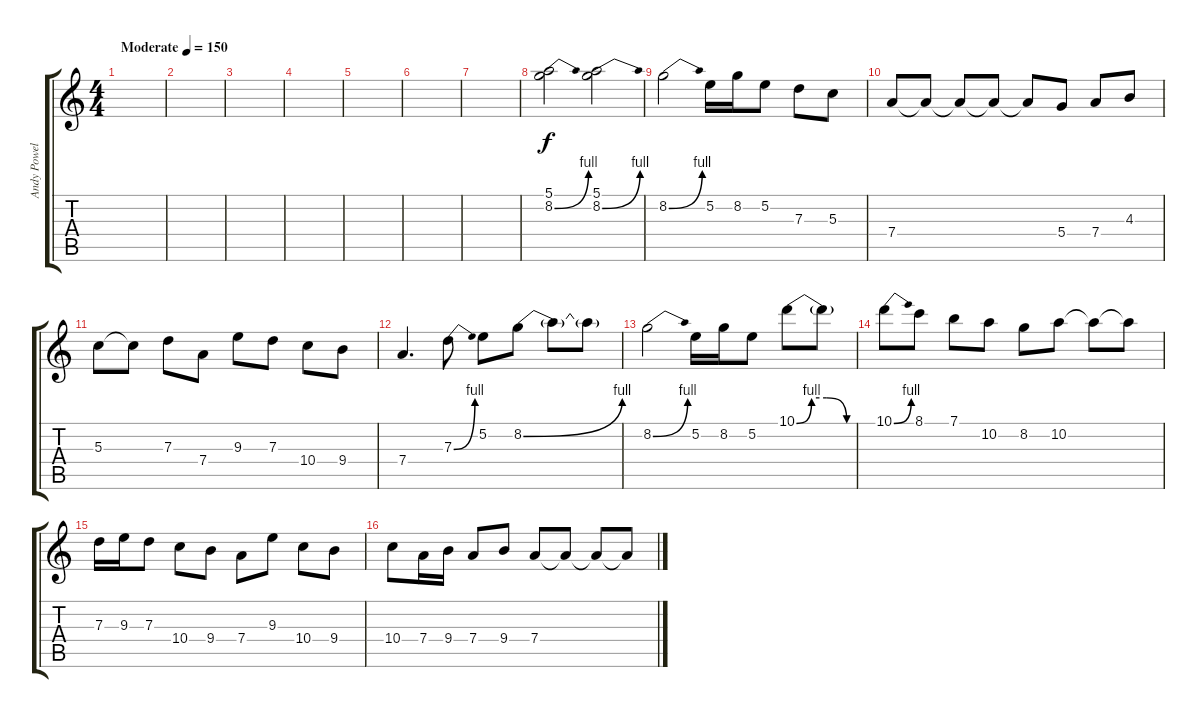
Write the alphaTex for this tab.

\track ("Andy Powell (also solo guitar)" "Andy Powel") {instrument overdrivenguitar}
\staff {score tabs}
\tuning (E4 B3 G3 D3 A2 E2) {hide}
\ts (4 4)
\tempo (150 "Moderate")
\clef g2
\ks c
|
|
|
|
|
|
|
(5.1 8.2{be (bend 0 0 60 4)}).2 (5.1 8.2{be (bend 0 0 60 4)}).2 |
8.2{be (bend 0 0 60 4)}.2 5.2.16 8.2.16 5.2.8 7.3.8 5.3.8 |
7.4.8 7.4{t}.8 7.4{t}.8 7.4{t}.8 7.4{t}.8 5.4.8 7.4.8 4.3.8 |
5.3.8 5.3{t}.8 7.3.8 7.4.8 9.3.8 7.3.8 10.4.8 9.4.8 |
7.4.4{d} 7.3{be (bend 0 0 60 4)}.8 5.2.8 8.2{be (bend 0 0 60 4)}.8 8.2{t}.8 8.2{t}.8 |
8.2{be (bend 0 0 60 4)}.2 5.2.16 8.2.16 5.2.8 10.1{be (custom 0 0 15 4 30 4 50 0 60 0)}.8 10.1{t}.8 |
10.1{be (bend 0 0 60 4)}.8 8.1.8 7.1.8 10.2.8 8.2.8 10.2.8 10.2{t}.8 10.2{t}.8 |
7.3.16 9.3.16 7.3.8 10.4.8 9.4.8 7.4.8 9.3.8 10.4.8 9.4.8 |
10.4.8 7.4.16 9.4.16 7.4.8 9.4.8 7.4.8 7.4{t}.8 7.4{t}.8 7.4{t}.8
